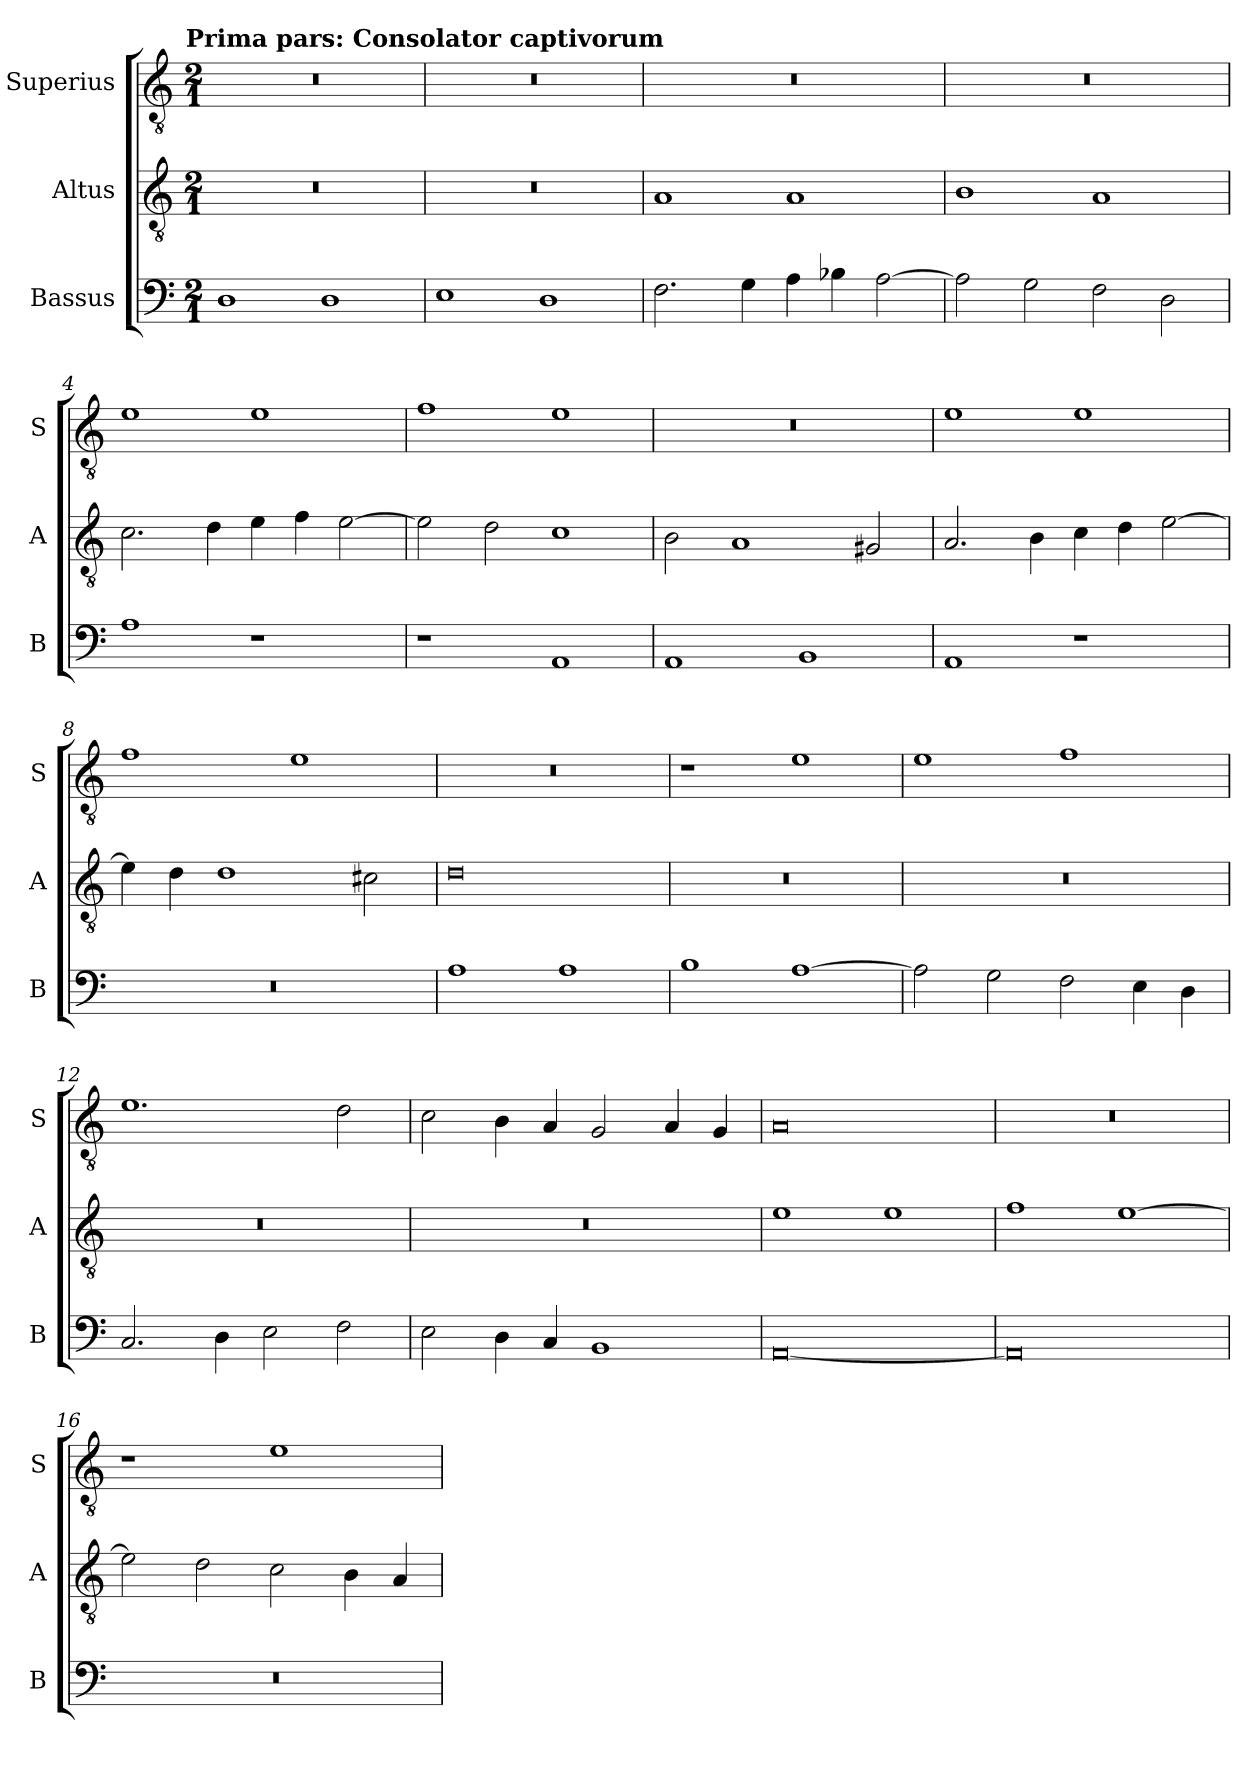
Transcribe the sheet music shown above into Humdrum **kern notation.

**kern	**kern	**kern
*part3	*part2	*part1
*staff3	*staff2	*staff1
*I"Bassus	*I"Altus	*I"Superius
*I'B	*I'A	*I'S
*clefF4	*clefGv2	*clefGv2
*k[]	*k[]	*k[]
*C:	*C:	*C:
!!LO:TX:omd:t=Prima pars&colon; Consolator captivorum
*M2/1	*M2/1	*M2/1
=	=	=
1D	0r	0r
1D	.	.
=1	=1	=1
1E	0r	0r
1D	.	.
=2	=2	=2
2.F	1A	0r
4G	.	.
4A	1A	.
4B-X	.	.
[2A	.	.
=3	=3	=3
2A]	1B	0r
2G	.	.
2F	1A	.
2D	.	.
=4	=4	=4
1A	2.c	1e
.	4d	.
1r	4e	1e
.	4f	.
.	[2e	.
=5	=5	=5
1r	2e]	1f
.	2d	.
1AA	1c	1e
=6	=6	=6
1AA	2B	0r
.	1A	.
1BB	.	.
.	2G#X	.
=7	=7	=7
1AA	2.A	1e
.	4B	.
1r	4c	1e
.	4d	.
.	[2e	.
=8	=8	=8
0r	4e]	1f
.	4d	.
.	1d	.
.	.	1e
.	2c#X	.
=9	=9	=9
1A	0d	0r
1A	.	.
=10	=10	=10
1B	0r	1r
[1A	.	1e
=11	=11	=11
2A]	0r	1e
2G	.	.
2F	.	1f
4E	.	.
4D	.	.
=12	=12	=12
2.C	0r	1.e
4D	.	.
2E	.	.
2F	.	2d
=13	=13	=13
2E	0r	2c
4D	.	4B
4C	.	4A
1BB	.	2G
.	.	4A
.	.	4G
=14	=14	=14
[0AA	1e	0A
.	1e	.
=15	=15	=15
0AA]	1f	0r
.	[1e	.
=16	=16	=16
0r	2e]	1r
.	2d	.
.	2c	1e
.	4B	.
.	4A	.
=	=	=
*-	*-	*-
